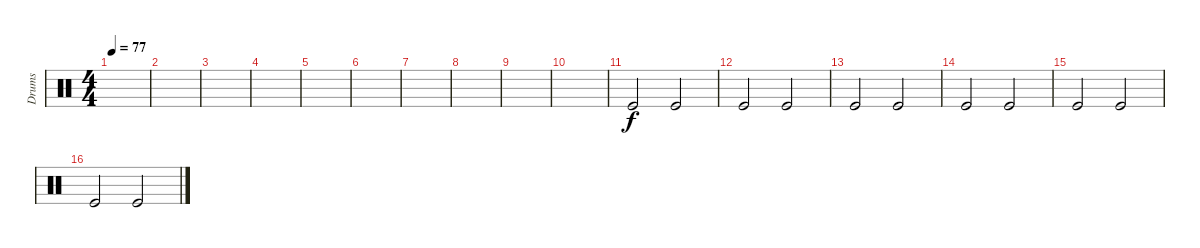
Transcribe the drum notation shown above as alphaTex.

\track ("Drums" "Drums") {instrument percussion}
\staff {score}
\articulation defaults
\ts (4 4)
\tempo 77
\clef neutral
\ks c
|
|
|
|
|
|
|
|
|
|
"Kick (hit)".2 "Kick (hit)".2 |
"Kick (hit)".2 "Kick (hit)".2 |
"Kick (hit)".2 "Kick (hit)".2 |
"Kick (hit)".2 "Kick (hit)".2 |
"Kick (hit)".2 "Kick (hit)".2 |
"Kick (hit)".2 "Kick (hit)".2
